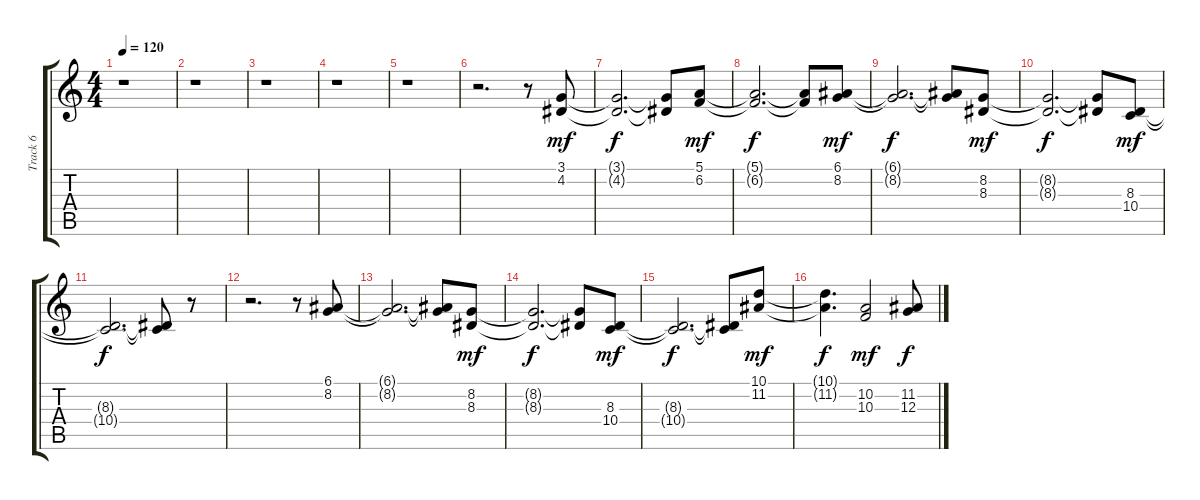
\track ("Track 6" "Track 6") {instrument stringensemble2}
\staff {score tabs}
\tuning (E4 B3 G3 D3 A2 E2) {hide}
\ts (4 4)
\tempo 120
\clef g2
\ks c
r.1{dy f} |
r.1 |
r.1 |
r.1 |
r.1 |
r.2{d} r.8 (3.1 4.2).8{dy mf} |
(3.1{t} 4.2{t}).2{d dy f} (3.1{t} 4.2{t}).8 (5.1 6.2).8{dy mf} |
(5.1{t} 6.2{t}).2{d dy f} (5.1{t} 6.2{t}).8 (6.1 8.2).8{dy mf} |
(6.1{t} 8.2{t}).2{d dy f} (6.1{t} 8.2{t}).8 (8.2 8.3).8{dy mf} |
(8.2{t} 8.3{t}).2{d dy f} (8.2{t} 8.3{t}).8 (8.3 10.4).8{dy mf} |
(8.3{t} 10.4{t}).2{d dy f} (8.3{t} 10.4{t}).8 r.8 |
r.2{d} r.8 (6.1 8.2).8 |
(6.1{t} 8.2{t}).2{d} (6.1{t} 8.2{t}).8 (8.2 8.3).8{dy mf} |
(8.2{t} 8.3{t}).2{d dy f} (8.2{t} 8.3{t}).8 (8.3 10.4).8{dy mf} |
(8.3{t} 10.4{t}).2{d dy f} (8.3{t} 10.4{t}).8 (10.1 11.2).8{dy mf} |
(10.1{t} 11.2{t}).4{d dy f} (10.2 10.3).2{dy mf} (11.2 12.3).8{dy f}
